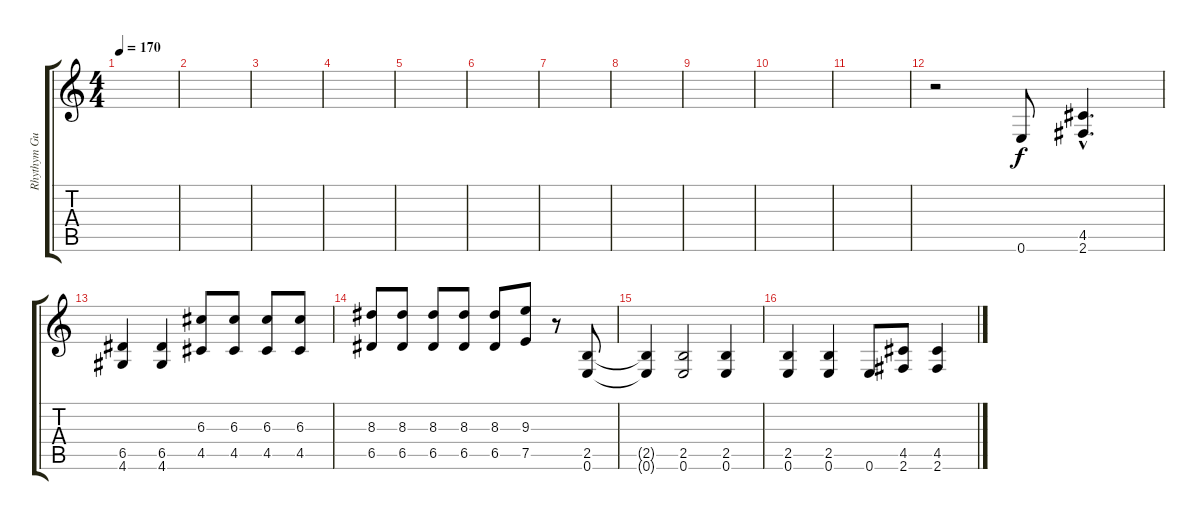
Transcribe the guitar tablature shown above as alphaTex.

\track ("Rhythym Guitar" "Rhythym Gu") {instrument distortionguitar}
\staff {score tabs}
\tuning (E4 B3 G3 D3 A2 E2) {hide}
\ts (4 4)
\tempo 170
\clef g2
\ks c
|
|
|
|
|
|
|
|
|
|
|
r.2 0.6.8 (4.5{hac} 2.6{hac}).4{d} |
(6.5 4.6).4 (6.5 4.6).4 (6.3 4.5).8 (6.3 4.5).8 (6.3 4.5).8 (6.3 4.5).8 |
(8.3 6.5).8 (8.3 6.5).8 (8.3 6.5).8 (8.3 6.5).8 (8.3 6.5).8 (9.3 7.5).8 r.8 (2.5 0.6).8 |
(2.5{t} 0.6{t}).4 (2.5 0.6).2 (2.5 0.6).4 |
(2.5 0.6).4 (2.5 0.6).4 0.6.8 (4.5 2.6).8 (4.5 2.6).4
